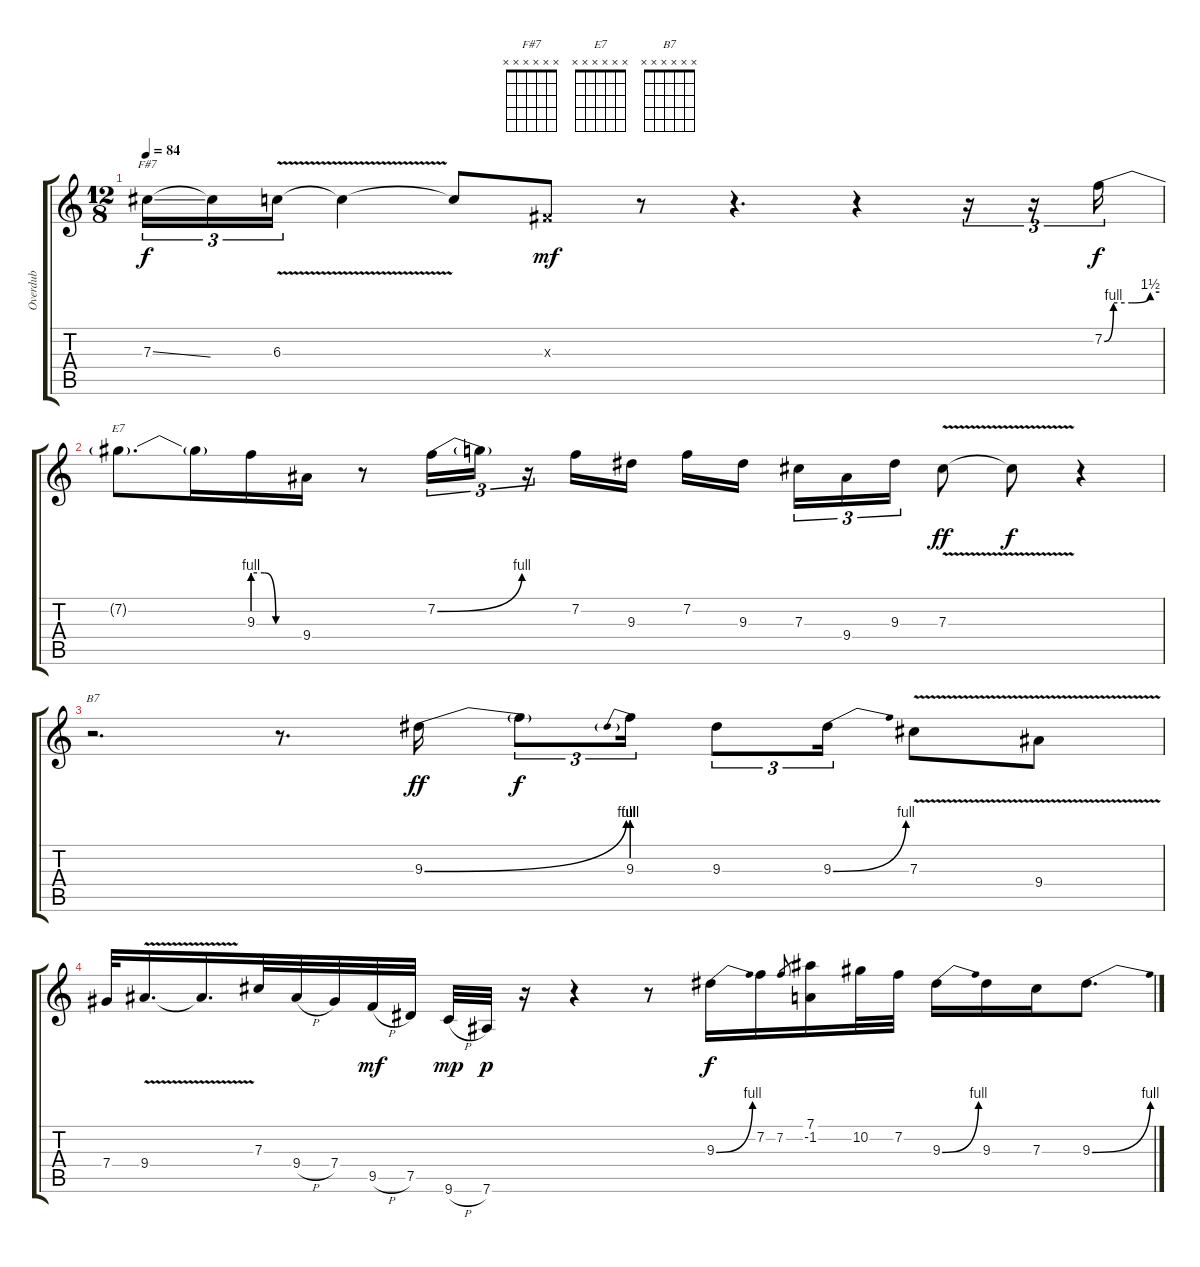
\track ("Overdub" "Overdub") {instrument fretlessbass}
\staff {score tabs}
\tuning (Eb4 Bb3 Gb3 Db3 Ab2 Eb2) {hide}
\chord ("F#7" x x x x x x)
\chord ("E7" x x x x x x)
\chord ("B7" x x x x x x)
\ts (12 8)
\tempo 84
\clef g2
\ks c
7.3{ss}.16{tu (3 2) ch "F#7" dy f} 7.3{t}.16{tu (3 2)} 6.3{v}.16{tu (3 2)} 6.3{t}.4 6.3{t}.8 0.3{x}.8{dy mf} r.8 r.4{d} r.4 r.16{tu (3 2)} r.16{tu (3 2)} 7.2{be (custom 0 0 10 4 30 4 50 6 60 6)}.16{tu (3 2) dy f} |
7.2{t}.8{d ch "E7"} 7.2{t}.16 9.3{be (custom 0 4 15 4 30 0 60 0)}.16 9.4.16 r.8 7.2{be (bend 0 0 60 4)}.16{tu (3 2)} 7.2{t}.16{tu (3 2)} r.16{tu (3 2)} 7.2.16 9.3.16 7.2.16 9.3.16 7.3.16{tu (3 2)} 9.4.16{tu (3 2)} 9.3.16{tu (3 2)} 7.3{v}.8{dy ff} 7.3{t}.8{dy f} r.4 |
r.2{d ch "B7"} r.8{d} 9.3{be (bend 0 0 60 4)}.16{dy ff} 9.3{t}.8{tu (3 2) dy f} 9.3{be (prebend 0 4 60 4)}.16{tu (3 2)} 9.3.8{tu (3 2)} 9.3{be (bend 0 0 60 4)}.16{tu (3 2)} 7.3{v}.8 9.4{v}.8 |
7.4.32 9.4{v}.16{d} 9.4{t}.16{d} 7.3.32 9.4{h}.32 7.4.32 9.5{h}.32{dy mf} 7.5.32 9.6{h}.32{dy mp} 7.6.32{dy p} r.16 r.4 r.8 9.3{be (bend 0 0 60 4)}.16{dy f} 7.2.16 7.2.8{gr} (7.1 -1.2).16 10.2.32 7.2.32 9.3{be (bend 0 0 60 4)}.16 9.3.16 7.3.16 9.3{be (bend 0 0 60 4)}.8{d}
